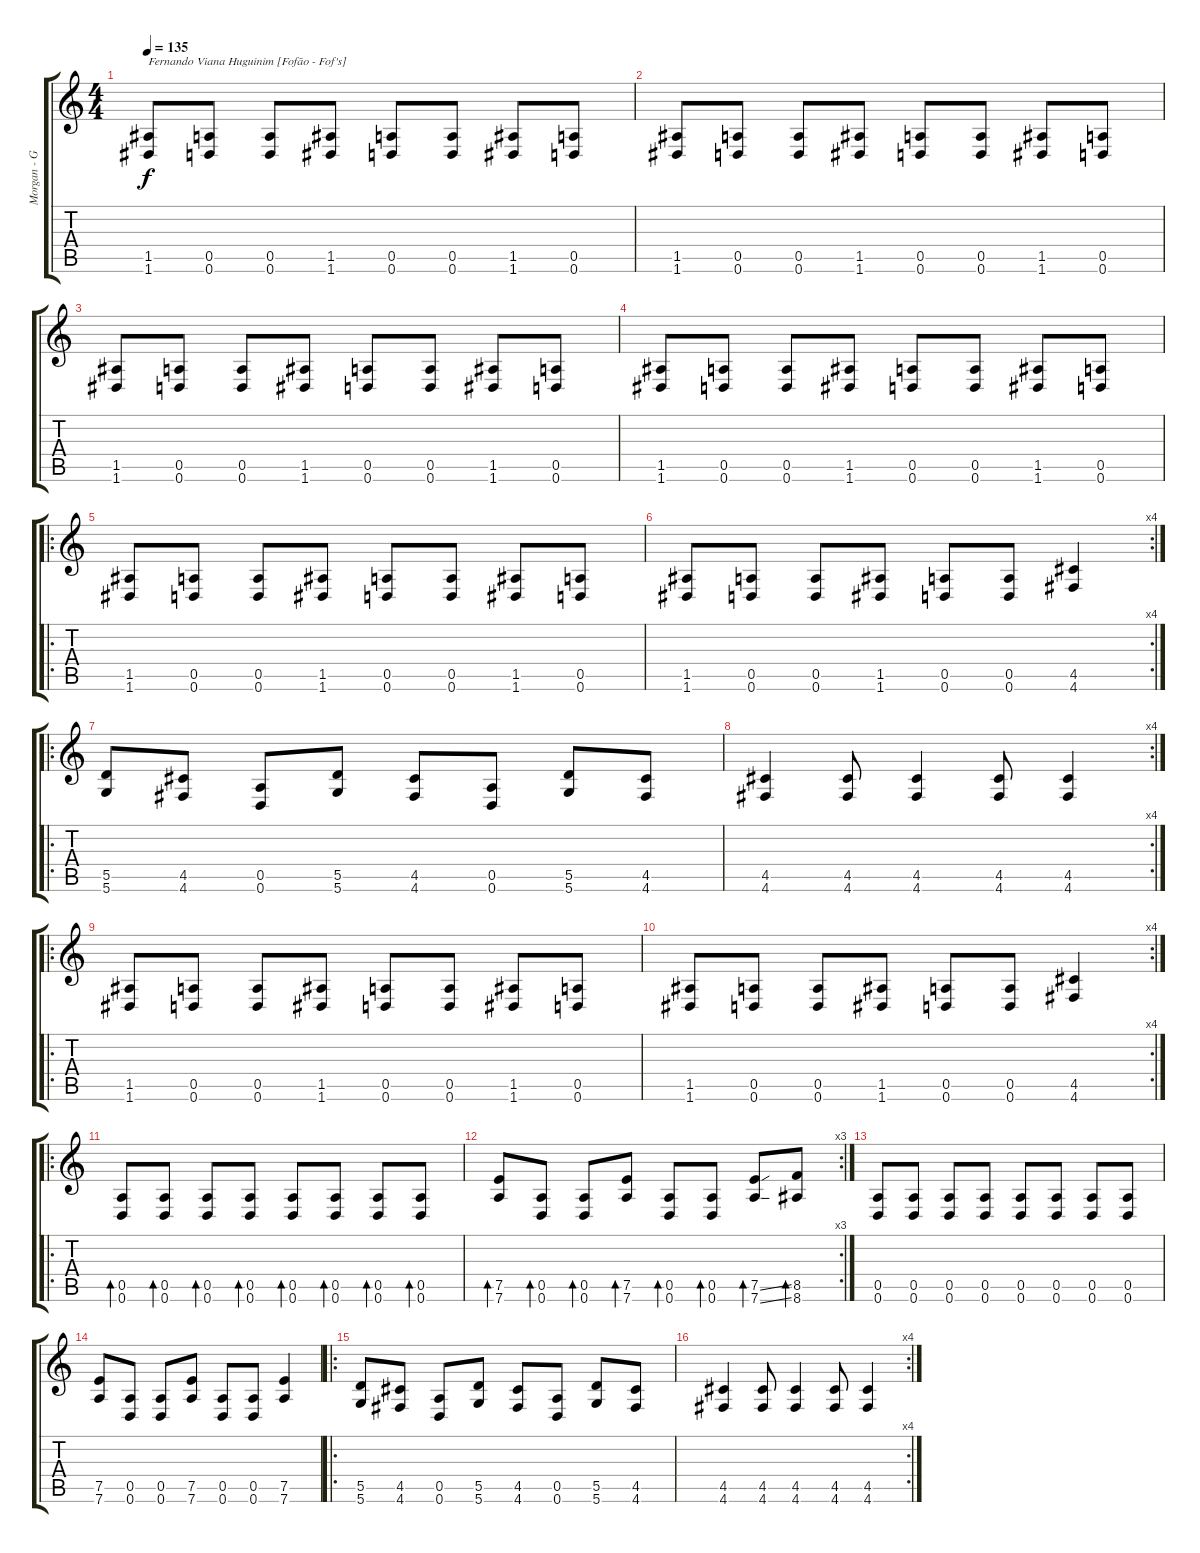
\track ("Morgan - Guitarra" "Morgan - G") {instrument distortionguitar}
\staff {score tabs}
\tuning (E4 B3 G3 D3 A2 D2) {hide}
\ts (4 4)
\tempo 135
\clef g2
\ks c
(1.5 1.6).8{txt "Fernando Viana Huguinim [Fofão - Fof's]" dy f instrument distortionguitar} (0.5 0.6).8 (0.5 0.6).8 (1.5 1.6).8 (0.5 0.6).8 (0.5 0.6).8 (1.5 1.6).8 (0.5 0.6).8 |
(1.5 1.6).8 (0.5 0.6).8 (0.5 0.6).8 (1.5 1.6).8 (0.5 0.6).8 (0.5 0.6).8 (1.5 1.6).8 (0.5 0.6).8 |
(1.5 1.6).8 (0.5 0.6).8 (0.5 0.6).8 (1.5 1.6).8 (0.5 0.6).8 (0.5 0.6).8 (1.5 1.6).8 (0.5 0.6).8 |
(1.5 1.6).8 (0.5 0.6).8 (0.5 0.6).8 (1.5 1.6).8 (0.5 0.6).8 (0.5 0.6).8 (1.5 1.6).8 (0.5 0.6).8 |
\ro
(1.5 1.6).8 (0.5 0.6).8 (0.5 0.6).8 (1.5 1.6).8 (0.5 0.6).8 (0.5 0.6).8 (1.5 1.6).8 (0.5 0.6).8 |
\rc 4
(1.5 1.6).8 (0.5 0.6).8 (0.5 0.6).8 (1.5 1.6).8 (0.5 0.6).8 (0.5 0.6).8 (4.5 4.6).4 |
\ro
(5.5 5.6).8 (4.5 4.6).8 (0.5 0.6).8 (5.5 5.6).8 (4.5 4.6).8 (0.5 0.6).8 (5.5 5.6).8 (4.5 4.6).8 |
\rc 4
(4.5 4.6).4 (4.5 4.6).8 (4.5 4.6).4 (4.5 4.6).8 (4.5 4.6).4 |
\ro
(1.5 1.6).8 (0.5 0.6).8 (0.5 0.6).8 (1.5 1.6).8 (0.5 0.6).8 (0.5 0.6).8 (1.5 1.6).8 (0.5 0.6).8 |
\rc 4
(1.5 1.6).8 (0.5 0.6).8 (0.5 0.6).8 (1.5 1.6).8 (0.5 0.6).8 (0.5 0.6).8 (4.5 4.6).4 |
\ro
(0.5 0.6).8{bd 60} (0.5 0.6).8{bd 60} (0.5 0.6).8{bd 60} (0.5 0.6).8{bd 60} (0.5 0.6).8{bd 60} (0.5 0.6).8{bd 60} (0.5 0.6).8{bd 60} (0.5 0.6).8{bd 60} |
\rc 3
(7.5 7.6).8{bd 60} (0.5 0.6).8{bd 60} (0.5 0.6).8{bd 60} (7.5 7.6).8{bd 60} (0.5 0.6).8{bd 60} (0.5 0.6).8{bd 60} (7.5{ss} 7.6{ss}).8{bd 60} (8.5 8.6).8{bd 60} |
(0.5 0.6).8 (0.5 0.6).8 (0.5 0.6).8 (0.5 0.6).8 (0.5 0.6).8 (0.5 0.6).8 (0.5 0.6).8 (0.5 0.6).8 |
(7.5 7.6).8 (0.5 0.6).8 (0.5 0.6).8 (7.5 7.6).8 (0.5 0.6).8 (0.5 0.6).8 (7.5 7.6).4 |
\ro
(5.5 5.6).8 (4.5 4.6).8 (0.5 0.6).8 (5.5 5.6).8 (4.5 4.6).8 (0.5 0.6).8 (5.5 5.6).8 (4.5 4.6).8 |
\rc 4
(4.5 4.6).4 (4.5 4.6).8 (4.5 4.6).4 (4.5 4.6).8 (4.5 4.6).4
